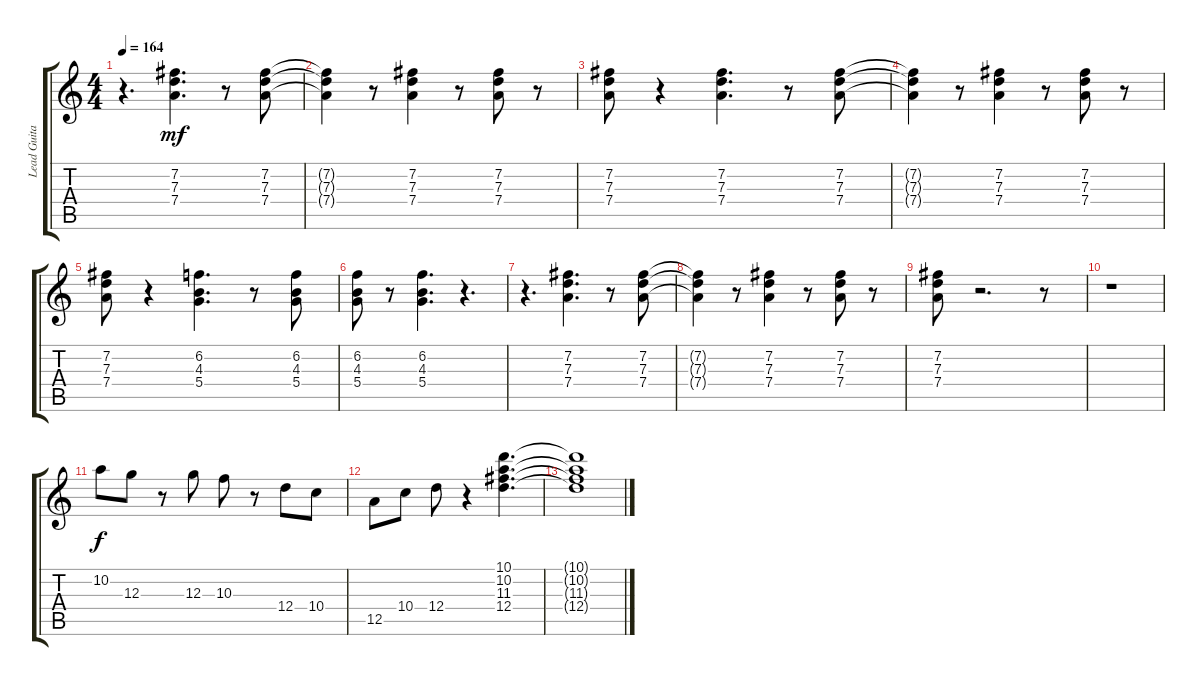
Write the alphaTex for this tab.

\track ("Lead Guitar" "Lead Guita") {instrument electricguitarclean}
\staff {score tabs}
\tuning (E4 B3 G3 D3 A2 E2) {hide}
\ts (4 4)
\tempo 164
\clef g2
\ks c
r.4{d dy f} (7.2 7.3 7.4).4{d dy mf} r.8 (7.2 7.3 7.4).8 |
(7.2{t} 7.3{t} 7.4{t}).4 r.8 (7.2 7.3 7.4).4 r.8 (7.2 7.3 7.4).8 r.8 |
(7.2 7.3 7.4).8 r.4 (7.2 7.3 7.4).4{d} r.8 (7.2 7.3 7.4).8 |
(7.2{t} 7.3{t} 7.4{t}).4 r.8 (7.2 7.3 7.4).4 r.8 (7.2 7.3 7.4).8 r.8 |
(7.2 7.3 7.4).8 r.4 (6.2 4.3 5.4).4{d} r.8 (6.2 4.3 5.4).8 |
(6.2 4.3 5.4).8 r.8 (6.2 4.3 5.4).4{d} r.4{d} |
r.4{d} (7.2 7.3 7.4).4{d} r.8 (7.2 7.3 7.4).8 |
(7.2{t} 7.3{t} 7.4{t}).4 r.8 (7.2 7.3 7.4).4 r.8 (7.2 7.3 7.4).8 r.8 |
(7.2 7.3 7.4).8 r.2{d} r.8 |
r.1 |
10.2.8{dy f} 12.3.8 r.8 12.3.8 10.3.8 r.8 12.4.8 10.4.8 |
12.5.8 10.4.8 12.4.8 r.4 (10.1 10.2 11.3 12.4).4{d} |
(10.1{t} 10.2{t} 11.3{t} 12.4{t}).1
